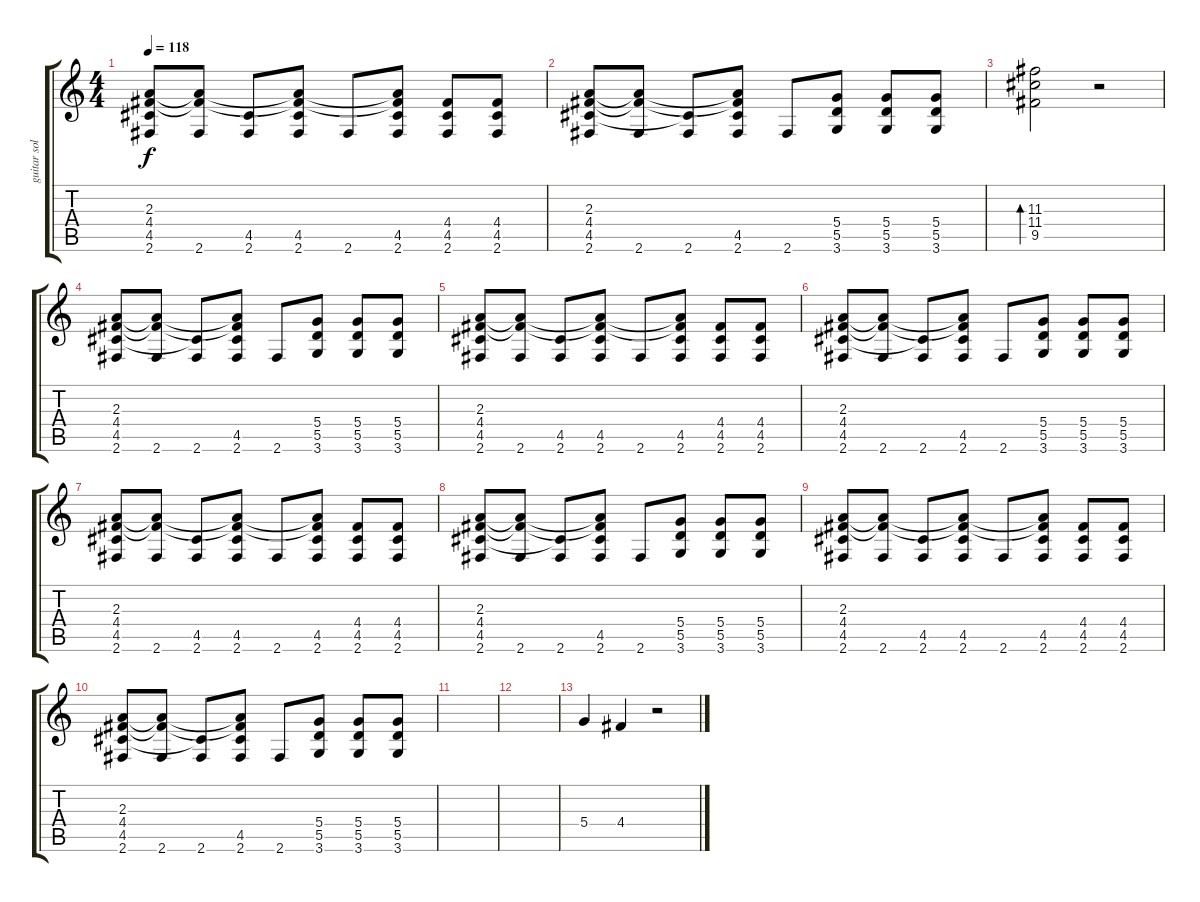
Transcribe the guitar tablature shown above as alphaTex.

\track ("guitar solo" "guitar sol") {instrument electricguitarclean}
\staff {score tabs}
\tuning (E4 B3 G3 D3 A2 E2) {hide}
\ts (4 4)
\tempo 118
\clef g2
\ks c
(2.3 4.4 4.5 2.6).8{dy f instrument electricguitarclean} (2.3{t} 4.4{t} 2.6).8 (4.5 2.6).8 (2.3{t} 4.4{t} 4.5 2.6).8 2.6.8 (2.3{t} 4.4{t} 4.5 2.6).8 (4.4 4.5 2.6).8 (4.4 4.5 2.6).8 |
(2.3 4.4 4.5 2.6).8 (2.3{t} 4.4{t} 2.6).8 (4.5{t} 2.6).8 (2.3{t} 4.4{t} 4.5 2.6).8 2.6.8 (5.4 5.5 3.6).8 (5.4 5.5 3.6).8 (5.4 5.5 3.6).8 |
(11.3 11.4 9.5).2{bd 240} r.2 |
(2.3 4.4 4.5 2.6).8 (2.3{t} 4.4{t} 2.6).8 (4.5{t} 2.6).8 (2.3{t} 4.4{t} 4.5 2.6).8 2.6.8 (5.4 5.5 3.6).8 (5.4 5.5 3.6).8 (5.4 5.5 3.6).8 |
(2.3 4.4 4.5 2.6).8 (2.3{t} 4.4{t} 2.6).8 (4.5 2.6).8 (2.3{t} 4.4{t} 4.5 2.6).8 2.6.8 (2.3{t} 4.4{t} 4.5 2.6).8 (4.4 4.5 2.6).8 (4.4 4.5 2.6).8 |
(2.3 4.4 4.5 2.6).8 (2.3{t} 4.4{t} 2.6).8 (4.5{t} 2.6).8 (2.3{t} 4.4{t} 4.5 2.6).8 2.6.8 (5.4 5.5 3.6).8 (5.4 5.5 3.6).8 (5.4 5.5 3.6).8 |
(2.3 4.4 4.5 2.6).8 (2.3{t} 4.4{t} 2.6).8 (4.5 2.6).8 (2.3{t} 4.4{t} 4.5 2.6).8 2.6.8 (2.3{t} 4.4{t} 4.5 2.6).8 (4.4 4.5 2.6).8 (4.4 4.5 2.6).8 |
(2.3 4.4 4.5 2.6).8 (2.3{t} 4.4{t} 2.6).8 (4.5{t} 2.6).8 (2.3{t} 4.4{t} 4.5 2.6).8 2.6.8 (5.4 5.5 3.6).8 (5.4 5.5 3.6).8 (5.4 5.5 3.6).8 |
(2.3 4.4 4.5 2.6).8 (2.3{t} 4.4{t} 2.6).8 (4.5 2.6).8 (2.3{t} 4.4{t} 4.5 2.6).8 2.6.8 (2.3{t} 4.4{t} 4.5 2.6).8 (4.4 4.5 2.6).8 (4.4 4.5 2.6).8 |
(2.3 4.4 4.5 2.6).8 (2.3{t} 4.4{t} 2.6).8 (4.5{t} 2.6).8 (2.3{t} 4.4{t} 4.5 2.6).8 2.6.8 (5.4 5.5 3.6).8 (5.4 5.5 3.6).8 (5.4 5.5 3.6).8 |
|
|
5.4.4 4.4.4 r.2
